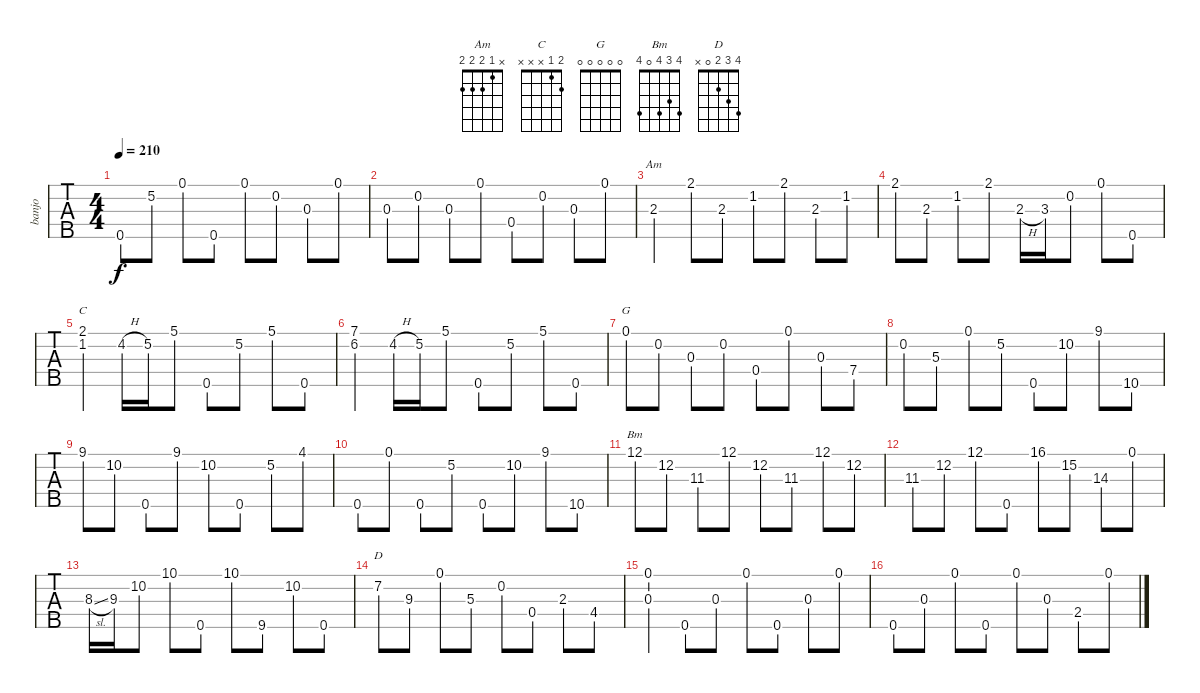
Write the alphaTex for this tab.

\track ("banjo" "banjo") {instrument banjo}
\staff {tabs}
\tuning (D4 B3 G3 D3 G4) {hide}
\displaytranspose 12
\chord ("Am" x 1 2 2 2)
\chord ("C" 2 1 x x x)
\chord ("G" 0 0 0 0 0)
\chord ("Bm" 4 3 4 0 4)
\chord ("D" 4 3 2 0 x)
\ts (4 4)
\tempo 210
\clef g2
\ks c
0.5.8{dy f} 5.2.8 0.1.8 0.5.8 0.1.8 0.2.8 0.3.8 0.1.8 |
0.3.8 0.2.8 0.3.8 0.1.8 0.4.8 0.2.8 0.3.8 0.1.8 |
2.3.4{ch "Am"} 2.1.8 2.3.8 1.2.8 2.1.8 2.3.8 1.2.8 |
2.1.8 2.3.8 1.2.8 2.1.8 2.3{h}.16 3.3.16 0.2.8 0.1.8 0.5.8 |
(2.1 1.2).4{ch "C"} 4.2{h}.16 5.2.16 5.1.8 0.5.8 5.2.8 5.1.8 0.5.8 |
(7.1 6.2).4 4.2{h}.16 5.2.16 5.1.8 0.5.8 5.2.8 5.1.8 0.5.8 |
0.1.8{ch "G"} 0.2.8 0.3.8 0.2.8 0.4.8 0.1.8 0.3.8 7.4.8 |
0.2.8 5.3.8 0.1.8 5.2.8 0.5.8 10.2.8 9.1.8 10.5.8 |
9.1.8 10.2.8 0.5.8 9.1.8 10.2.8 0.5.8 5.2.8 4.1.8 |
0.5.8 0.1.8 0.5.8 5.2.8 0.5.8 10.2.8 9.1.8 10.5.8 |
12.1.8{ch "Bm"} 12.2.8 11.3.8 12.1.8 12.2.8 11.3.8 12.1.8 12.2.8 |
11.3.8 12.2.8 12.1.8 0.5.8 16.1.8 15.2.8 14.3.8 0.1.8 |
8.3{sl}.16 9.3.16 10.2.8 10.1.8 0.5.8 10.1.8 9.5.8 10.2.8 0.5.8 |
7.2.8{ch "D"} 9.3.8 0.1.8 5.3.8 0.2.8 0.4.8 2.3.8 4.4.8 |
(0.1 0.3).4 0.5.8 0.3.8 0.1.8 0.5.8 0.3.8 0.1.8 |
0.5.8 0.3.8 0.1.8 0.5.8 0.1.8 0.3.8 2.4.8 0.1.8
